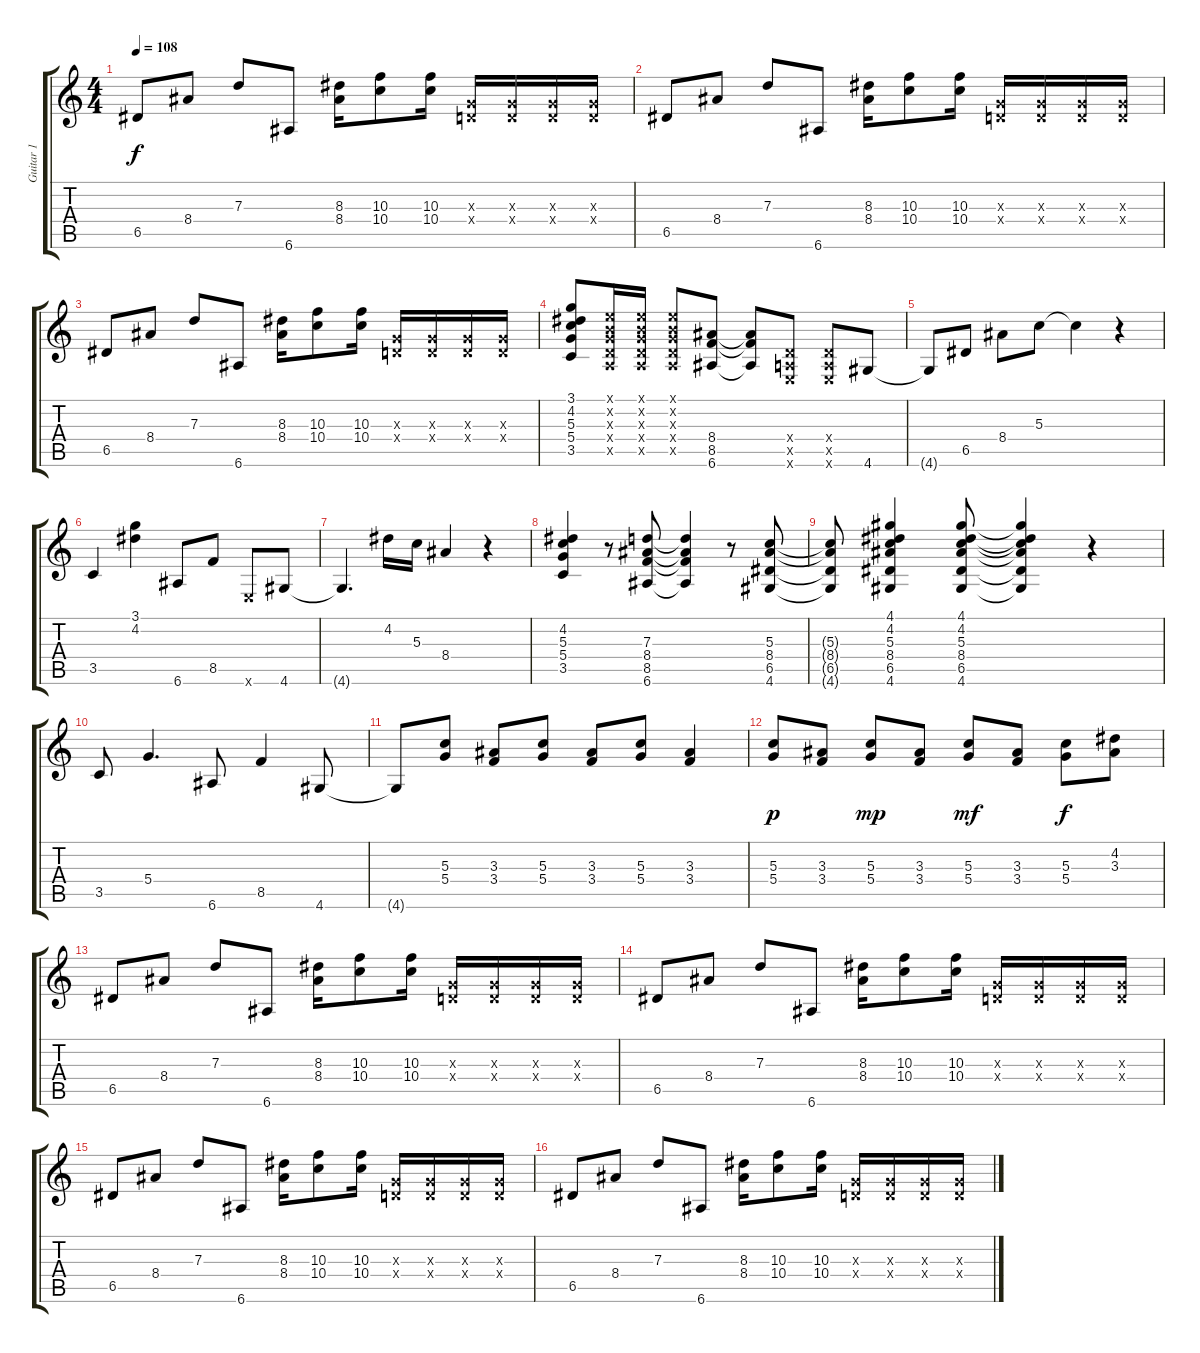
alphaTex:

\track ("Guitar 1" "Guitar 1") {instrument acousticguitarnylon}
\staff {score tabs}
\tuning (E4 B3 G3 D3 A2 E2) {hide}
\ts (4 4)
\tempo 108
\clef g2
\ks c
6.5.8{dy f} 8.4.8 7.3.8 6.6.8 (8.3 8.4).16 (10.3 10.4).8 (10.3 10.4).16 (0.3{x} 0.4{x}).16 (0.3{x} 0.4{x}).16 (0.3{x} 0.4{x}).16 (0.3{x} 0.4{x}).16 |
6.5.8 8.4.8 7.3.8 6.6.8 (8.3 8.4).16 (10.3 10.4).8 (10.3 10.4).16 (0.3{x} 0.4{x}).16 (0.3{x} 0.4{x}).16 (0.3{x} 0.4{x}).16 (0.3{x} 0.4{x}).16 |
6.5.8 8.4.8 7.3.8 6.6.8 (8.3 8.4).16 (10.3 10.4).8 (10.3 10.4).16 (0.3{x} 0.4{x}).16 (0.3{x} 0.4{x}).16 (0.3{x} 0.4{x}).16 (0.3{x} 0.4{x}).16 |
(3.1 4.2 5.3 5.4 3.5).8 (0.1{x} 0.2{x} 0.3{x} 0.4{x} 0.5{x}).16 (0.1{x} 0.2{x} 0.3{x} 0.4{x} 0.5{x}).16 (0.1{x} 0.2{x} 0.3{x} 0.4{x} 0.5{x}).8 (8.4 8.5 6.6).8 (8.4{t} 8.5{t} 6.6{t}).8 (0.4{x} 0.5{x} 0.6{x}).8 (0.4{x} 0.5{x} 0.6{x}).8 4.6.8 |
4.6{t}.8 6.5.8 8.4.8 5.3.8 5.3{t}.4 r.4 |
3.5.4 (3.1 4.2).4 6.6.8 8.5.8 0.6{x}.8 4.6.8 |
4.6{t}.4{d} 4.2.16 5.3.16 8.4.4 r.4 |
(4.2 5.3 5.4 3.5).4 r.8 (7.3 8.4 8.5 6.6).8 (7.3{t} 8.4{t} 8.5{t} 6.6{t}).4 r.8 (5.3 8.4 6.5 4.6).8 |
(5.3{t} 8.4{t} 6.5{t} 4.6{t}).8 (4.1 4.2 5.3 8.4 6.5 4.6).4 (4.1 4.2 5.3 8.4 6.5 4.6).8 (4.1{t} 4.2{t} 5.3{t} 8.4{t} 6.5{t} 4.6{t}).4 r.4 |
3.5.8 5.4.4{d} 6.6.8 8.5.4 4.6.8 |
4.6{t}.8 (5.3 5.4).8 (3.3 3.4).8 (5.3 5.4).8 (3.3 3.4).8 (5.3 5.4).8 (3.3 3.4).4 |
(5.3 5.4).8{dy p} (3.3 3.4).8 (5.3 5.4).8{dy mp} (3.3 3.4).8 (5.3 5.4).8{dy mf} (3.3 3.4).8 (5.3 5.4).8{dy f} (4.2 3.3).8 |
6.5.8 8.4.8 7.3.8 6.6.8 (8.3 8.4).16 (10.3 10.4).8 (10.3 10.4).16 (0.3{x} 0.4{x}).16 (0.3{x} 0.4{x}).16 (0.3{x} 0.4{x}).16 (0.3{x} 0.4{x}).16 |
6.5.8 8.4.8 7.3.8 6.6.8 (8.3 8.4).16 (10.3 10.4).8 (10.3 10.4).16 (0.3{x} 0.4{x}).16 (0.3{x} 0.4{x}).16 (0.3{x} 0.4{x}).16 (0.3{x} 0.4{x}).16 |
6.5.8 8.4.8 7.3.8 6.6.8 (8.3 8.4).16 (10.3 10.4).8 (10.3 10.4).16 (0.3{x} 0.4{x}).16 (0.3{x} 0.4{x}).16 (0.3{x} 0.4{x}).16 (0.3{x} 0.4{x}).16 |
6.5.8 8.4.8 7.3.8 6.6.8 (8.3 8.4).16 (10.3 10.4).8 (10.3 10.4).16 (0.3{x} 0.4{x}).16 (0.3{x} 0.4{x}).16 (0.3{x} 0.4{x}).16 (0.3{x} 0.4{x}).16
